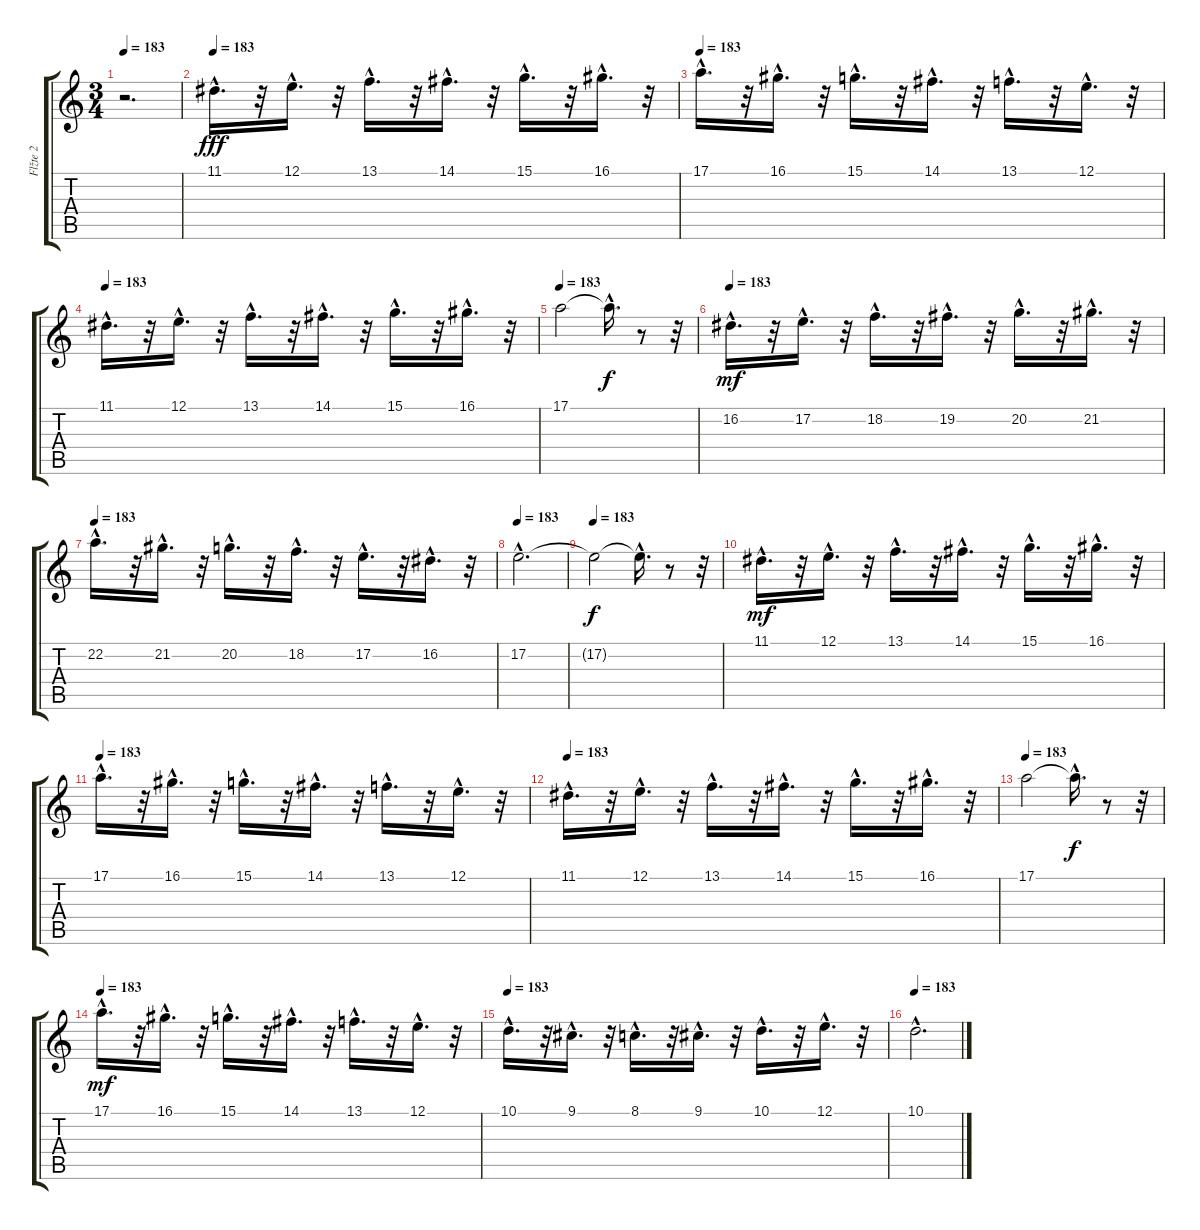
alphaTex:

\track ("Flžte 2" "Flžte 2") {instrument panflute}
\staff {score tabs}
\tuning (E4 B3 G3 D3 A2 E2) {hide}
\ts (3 4)
\tempo 183
\clef g2
\ks c
r.2{d dy f} |
\tempo 183
11.1{hac}.16{d dy fff} r.32 12.1{hac}.16{d} r.32 13.1{hac}.16{d} r.32 14.1{hac}.16{d} r.32 15.1{hac}.16{d} r.32 16.1{hac}.16{d} r.32 |
\tempo 183
17.1{hac}.16{d} r.32 16.1{hac}.16{d} r.32 15.1{hac}.16{d} r.32 14.1{hac}.16{d} r.32 13.1{hac}.16{d} r.32 12.1{hac}.16{d} r.32 |
\tempo 183
11.1{hac}.16{d} r.32 12.1{hac}.16{d} r.32 13.1{hac}.16{d} r.32 14.1{hac}.16{d} r.32 15.1{hac}.16{d} r.32 16.1{hac}.16{d} r.32 |
\tempo 183
17.1.2 17.1{hac t}.16{d dy f} r.8 r.32 |
\tempo 183
16.2{hac}.16{d dy mf} r.32 17.2{hac}.16{d} r.32 18.2{hac}.16{d} r.32 19.2{hac}.16{d} r.32 20.2{hac}.16{d} r.32 21.2{hac}.16{d} r.32 |
\tempo 183
22.2{hac}.16{d} r.32 21.2{hac}.16{d} r.32 20.2{hac}.16{d} r.32 18.2{hac}.16{d} r.32 17.2{hac}.16{d} r.32 16.2{hac}.16{d} r.32 |
\tempo 183
17.2{hac}.2{d} |
\tempo 183
17.2{t}.2{dy f} 17.2{hac t}.16{d} r.8 r.32 |
11.1{hac}.16{d dy mf} r.32 12.1{hac}.16{d} r.32 13.1{hac}.16{d} r.32 14.1{hac}.16{d} r.32 15.1{hac}.16{d} r.32 16.1{hac}.16{d} r.32 |
\tempo 183
17.1{hac}.16{d} r.32 16.1{hac}.16{d} r.32 15.1{hac}.16{d} r.32 14.1{hac}.16{d} r.32 13.1{hac}.16{d} r.32 12.1{hac}.16{d} r.32 |
\tempo 183
11.1{hac}.16{d} r.32 12.1{hac}.16{d} r.32 13.1{hac}.16{d} r.32 14.1{hac}.16{d} r.32 15.1{hac}.16{d} r.32 16.1{hac}.16{d} r.32 |
\tempo 183
17.1.2 17.1{hac t}.16{d dy f} r.8 r.32 |
\tempo 183
17.1{hac}.16{d dy mf} r.32 16.1{hac}.16{d} r.32 15.1{hac}.16{d} r.32 14.1{hac}.16{d} r.32 13.1{hac}.16{d} r.32 12.1{hac}.16{d} r.32 |
\tempo 183
10.1{hac}.16{d} r.32 9.1{hac}.16{d} r.32 8.1{hac}.16{d} r.32 9.1{hac}.16{d} r.32 10.1{hac}.16{d} r.32 12.1{hac}.16{d} r.32 |
\tempo 183
10.1{hac}.2{d}
